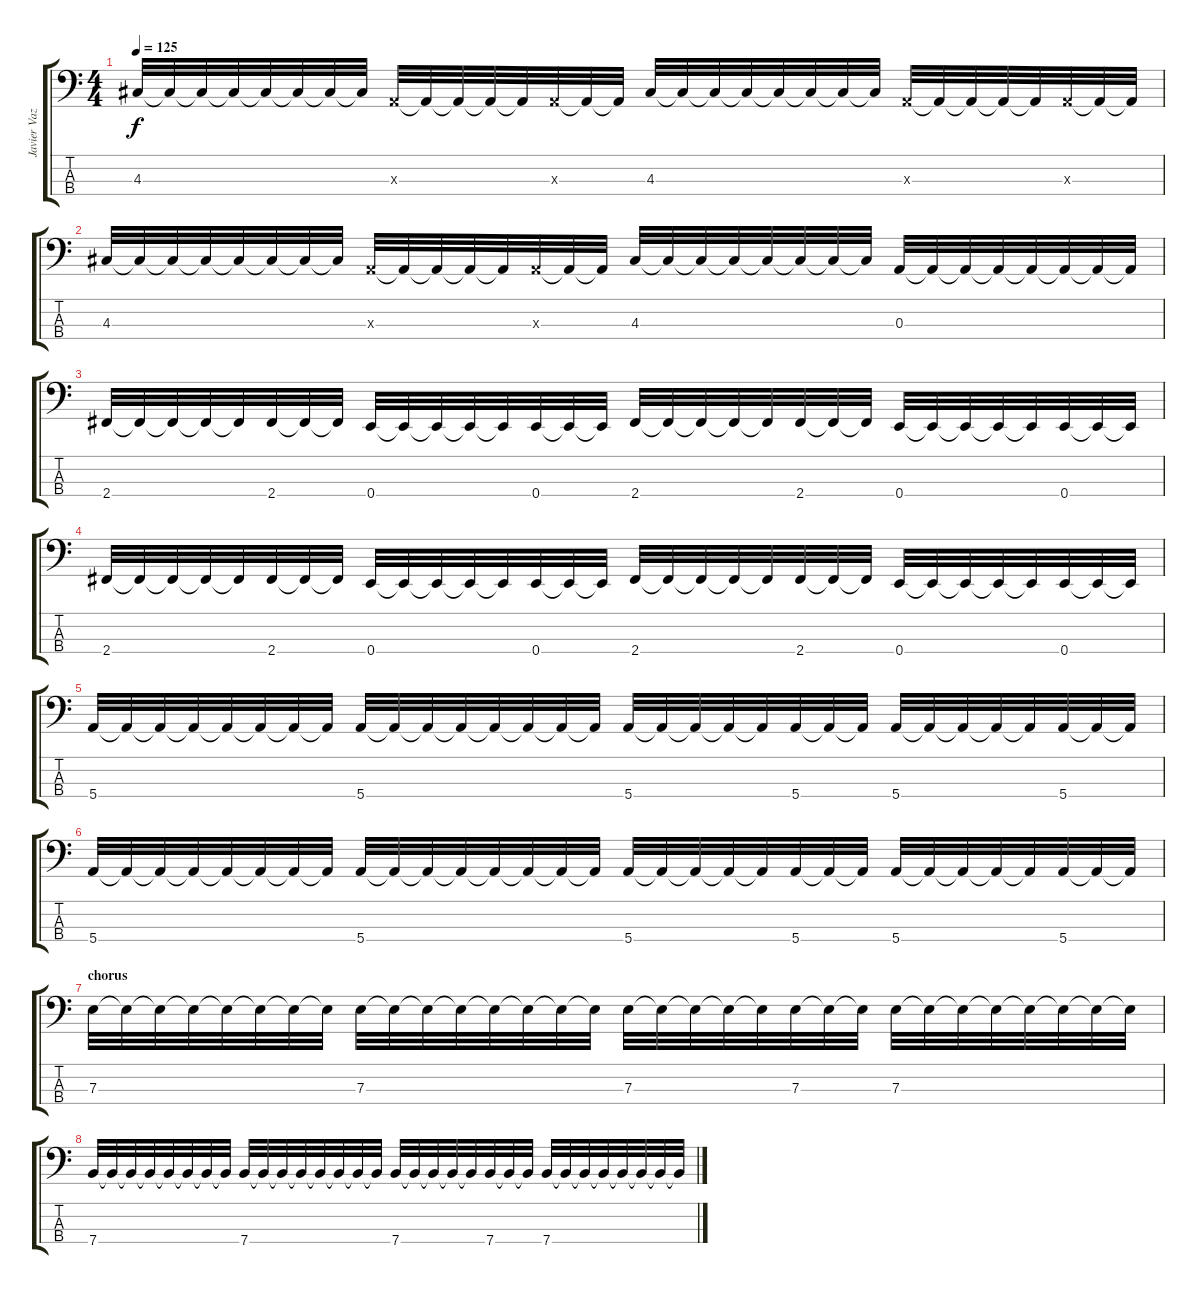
\track ("Javier Vaz Martins" "Javier Vaz") {instrument electricbassfinger}
\staff {score tabs}
\tuning (G2 D2 A1 E1) {hide}
\ts (4 4)
\tempo 125
\clef f4
\ks c
4.3.32{dy f} 4.3{t}.32 4.3{t}.32 4.3{t}.32 4.3{t}.32 4.3{t}.32 4.3{t}.32 4.3{t}.32 0.3{x}.32 0.3{t}.32 0.3{t}.32 0.3{t}.32 0.3{t}.32 0.3{x}.32 0.3{t}.32 0.3{t}.32 4.3.32 4.3{t}.32 4.3{t}.32 4.3{t}.32 4.3{t}.32 4.3{t}.32 4.3{t}.32 4.3{t}.32 0.3{x}.32 0.3{t}.32 0.3{t}.32 0.3{t}.32 0.3{t}.32 0.3{x}.32 0.3{t}.32 0.3{t}.32 |
4.3.32 4.3{t}.32 4.3{t}.32 4.3{t}.32 4.3{t}.32 4.3{t}.32 4.3{t}.32 4.3{t}.32 0.3{x}.32 0.3{t}.32 0.3{t}.32 0.3{t}.32 0.3{t}.32 0.3{x}.32 0.3{t}.32 0.3{t}.32 4.3.32 4.3{t}.32 4.3{t}.32 4.3{t}.32 4.3{t}.32 4.3{t}.32 4.3{t}.32 4.3{t}.32 0.3.32 0.3{t}.32 0.3{t}.32 0.3{t}.32 0.3{t}.32 0.3{t}.32 0.3{t}.32 0.3{t}.32 |
2.4.32 2.4{t}.32 2.4{t}.32 2.4{t}.32 2.4{t}.32 2.4.32 2.4{t}.32 2.4{t}.32 0.4.32 0.4{t}.32 0.4{t}.32 0.4{t}.32 0.4{t}.32 0.4.32 0.4{t}.32 0.4{t}.32 2.4.32 2.4{t}.32 2.4{t}.32 2.4{t}.32 2.4{t}.32 2.4.32 2.4{t}.32 2.4{t}.32 0.4.32 0.4{t}.32 0.4{t}.32 0.4{t}.32 0.4{t}.32 0.4.32 0.4{t}.32 0.4{t}.32 |
2.4.32 2.4{t}.32 2.4{t}.32 2.4{t}.32 2.4{t}.32 2.4.32 2.4{t}.32 2.4{t}.32 0.4.32 0.4{t}.32 0.4{t}.32 0.4{t}.32 0.4{t}.32 0.4.32 0.4{t}.32 0.4{t}.32 2.4.32 2.4{t}.32 2.4{t}.32 2.4{t}.32 2.4{t}.32 2.4.32 2.4{t}.32 2.4{t}.32 0.4.32 0.4{t}.32 0.4{t}.32 0.4{t}.32 0.4{t}.32 0.4.32 0.4{t}.32 0.4{t}.32 |
5.4.32 5.4{t}.32 5.4{t}.32 5.4{t}.32 5.4{t}.32 5.4{t}.32 5.4{t}.32 5.4{t}.32 5.4.32 5.4{t}.32 5.4{t}.32 5.4{t}.32 5.4{t}.32 5.4{t}.32 5.4{t}.32 5.4{t}.32 5.4.32 5.4{t}.32 5.4{t}.32 5.4{t}.32 5.4{t}.32 5.4.32 5.4{t}.32 5.4{t}.32 5.4.32 5.4{t}.32 5.4{t}.32 5.4{t}.32 5.4{t}.32 5.4.32 5.4{t}.32 5.4{t}.32 |
5.4.32 5.4{t}.32 5.4{t}.32 5.4{t}.32 5.4{t}.32 5.4{t}.32 5.4{t}.32 5.4{t}.32 5.4.32 5.4{t}.32 5.4{t}.32 5.4{t}.32 5.4{t}.32 5.4{t}.32 5.4{t}.32 5.4{t}.32 5.4.32 5.4{t}.32 5.4{t}.32 5.4{t}.32 5.4{t}.32 5.4.32 5.4{t}.32 5.4{t}.32 5.4.32 5.4{t}.32 5.4{t}.32 5.4{t}.32 5.4{t}.32 5.4.32 5.4{t}.32 5.4{t}.32 |
\section ("" "chorus")
7.3.32 7.3{t}.32 7.3{t}.32 7.3{t}.32 7.3{t}.32 7.3{t}.32 7.3{t}.32 7.3{t}.32 7.3.32 7.3{t}.32 7.3{t}.32 7.3{t}.32 7.3{t}.32 7.3{t}.32 7.3{t}.32 7.3{t}.32 7.3.32 7.3{t}.32 7.3{t}.32 7.3{t}.32 7.3{t}.32 7.3.32 7.3{t}.32 7.3{t}.32 7.3.32 7.3{t}.32 7.3{t}.32 7.3{t}.32 7.3{t}.32 7.3{t}.32 7.3{t}.32 7.3{t}.32 |
7.4.32 7.4{t}.32 7.4{t}.32 7.4{t}.32 7.4{t}.32 7.4{t}.32 7.4{t}.32 7.4{t}.32 7.4.32 7.4{t}.32 7.4{t}.32 7.4{t}.32 7.4{t}.32 7.4{t}.32 7.4{t}.32 7.4{t}.32 7.4.32 7.4{t}.32 7.4{t}.32 7.4{t}.32 7.4{t}.32 7.4.32 7.4{t}.32 7.4{t}.32 7.4.32 7.4{t}.32 7.4{t}.32 7.4{t}.32 7.4{t}.32 7.4{t}.32 7.4{t}.32 7.4{t}.32
